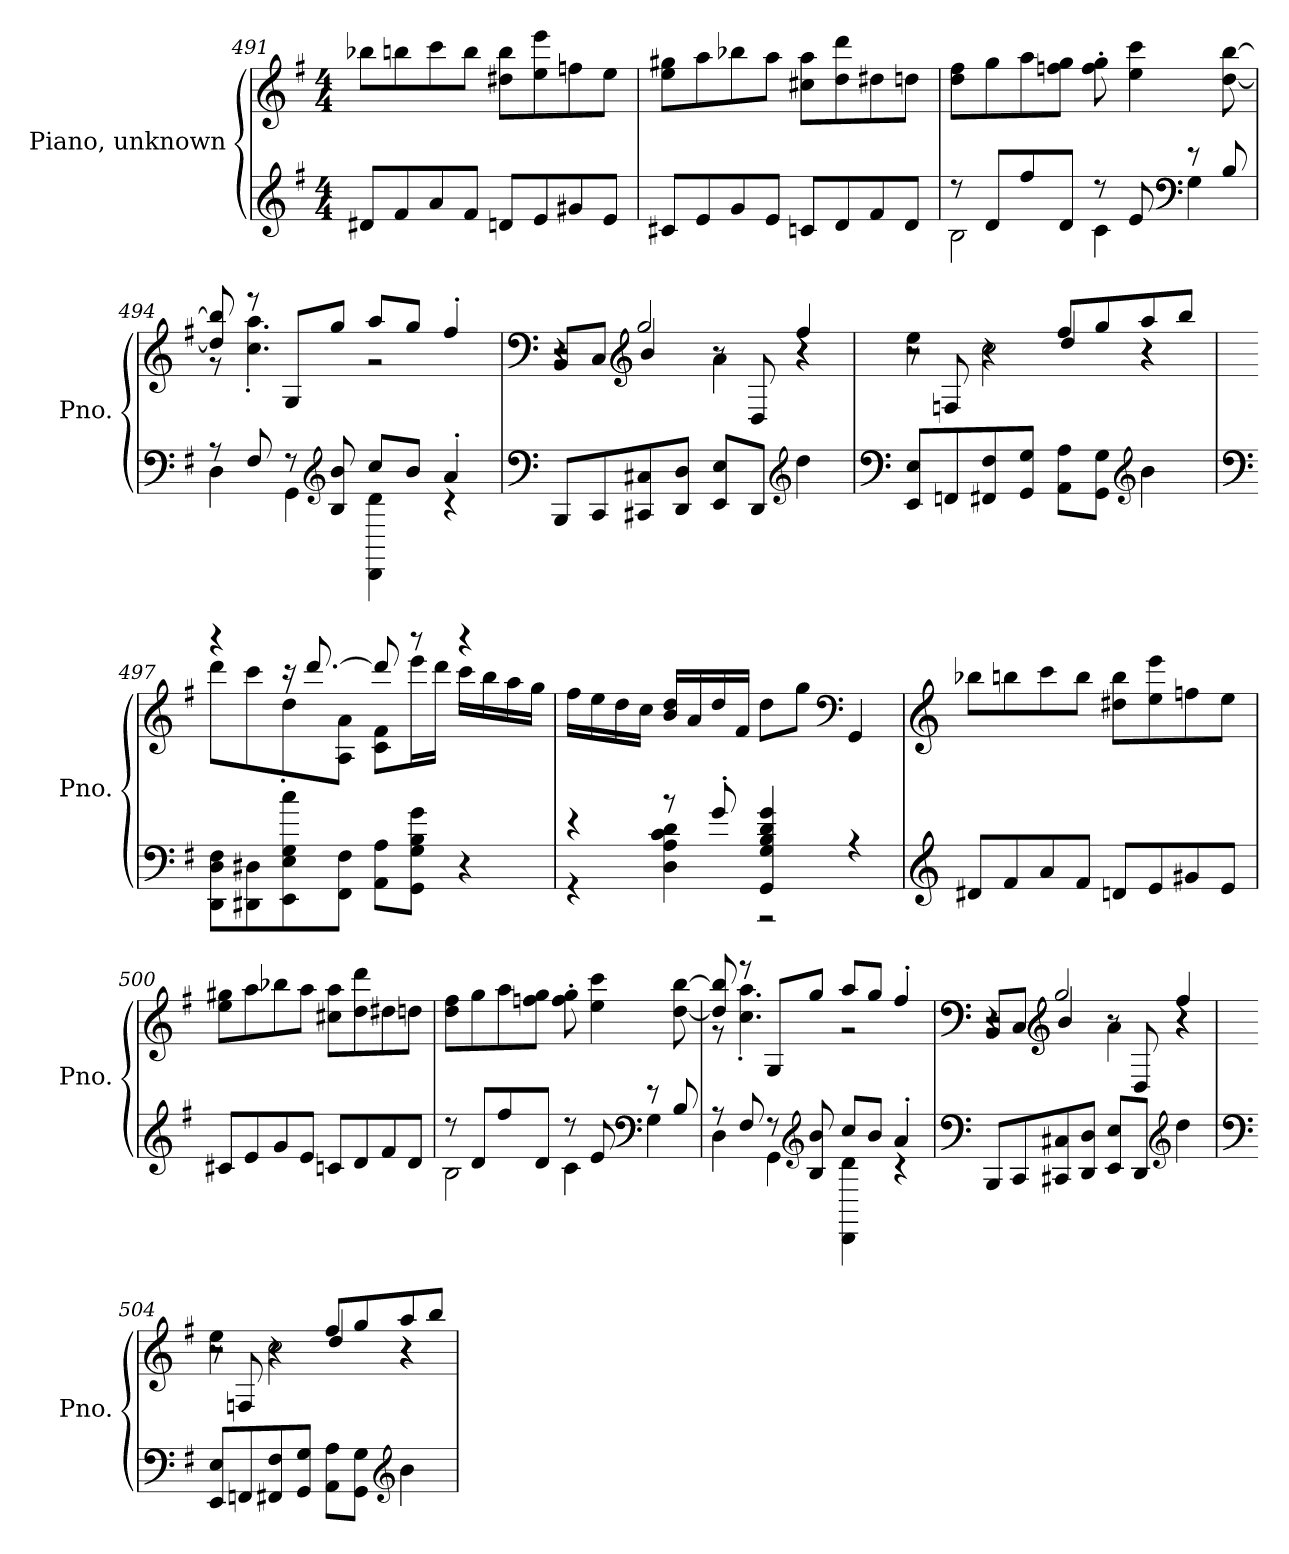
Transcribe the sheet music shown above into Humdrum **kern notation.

**kern	**kern
*part1	*part1
*staff2	*staff1
*I"Piano, unknown	*
*I'Pno.	*
*clefG2	*clefG2
*k[f#]	*k[f#]
*M4/4	*M4/4
=491	=491
8d#X/L	8bb-X\L
8f#/	8bbn\
8a/	8ccc\
8f#/J	8bb\J
8dn/L	8dd#X\ 8bb\L
8e/	8ee\ 8eee\
8g#X/	8ffn\
8e/J	8ee\J
!!LO:LB:g=z
=492	=492
8c#X/L	8ee\ 8gg#X\L
8e/	8aa\
8g/	8bb-X\
8e/J	8aa\J
8cn/L	8cc#X\ 8aa\L
8d/	8dd\ 8ddd\
8f#/	8dd#X\
8d/J	8ddn\J
=493	=493
*^	*
8r	2B\	8dd\ 8ff#\L
8d/L	.	8gg\
8ff#/	.	8aa\
8d/J	.	8ffn\ 8gg\J
8r	4c\	8ff\' 8gg\'
8e/	.	4ee\ 4ccc\
*clefF4	*	*
8r	4G\	.
8B/	.	[8dd\ [8bb\
=494	=494	=494
*	*	*^
8r	4D\	8dd/] 8bb/]	8r
8F#/	.	8r	4.cc\' 4.aa\'
8r	4GG\	8G/L	.
*clefG2	*	*	*
8B/ 8b/	.	8gg/J	.
8cc/L	4DD\ 4d\	8aa/L	2r
8b/J	.	8gg/J	.
4a'/	4r	4ff#'/	.
*v	*v	*	*
*	*v	*v
!!LO:LB:g=z
=495	=495
*clefF4	*clefF4
*	*^
*	*	*^
8BBB/L	4r	2r	8BB/L
8CC/	.	.	8C/J
*	*clefG2	*	*
8CC#X/ 8C#X/	2gg/	.	4b/
8DD/ 8D/J	.	.	.
8EE/ 8E/L	.	4a\	8r
8DD/J	.	.	8D/
*clefG2	*	*	*
4dd\	4r	4r	4ff#/
=496	=496	=496	=496
*clefF4	*	*	*
8EE/ 8E/L	8r	4ee\	2r
8FFn/	8Fn/	.	.
8FF#X/ 8F#/	4r	2cc\	.
8GG/ 8G/J	.	.	.
8AA\ 8A\L	8ff#/L	.	4dd/
8GG\ 8G\J	8gg/	.	.
*clefG2	*	*	*
4b\	8aa/	4r	4r
.	8bb/J	.	.
*	*v	*v	*v
=497	=497
*clefF4	*
*	*^
8DD\ 8D\ 8F#\L	4r	8ddd\L
8DD#X\ 8D#X\	.	8ccc\
8EE\ 8E\ 8G\ 8cc\	16r	8dd'\
.	[8.ddd/	.
8FF#\ 8F#\J	.	8A\ 8a\J
8AA\ 8A\L	8ddd/]	8c\ 8f#\L
8GG\ 8G\ 8B\ 8g\J	8r	16eee\L
.	.	16ddd\JJ
4r	4r	16ccc\LL
.	.	16bb\
.	.	16aa\
.	.	16gg\JJ
*	*v	*v
!!LO:LB:g=z
=498	=498
*^	*
4r	4r	16ff#\LL
.	.	16ee\
.	.	16dd\
.	.	16cc\JJ
8r	4D\ 4A\ 4c\ 4d\	16b/ 16dd/LL
.	.	16a/
8g'/	.	16dd/
.	.	16f#/JJ
4GG/ 4G/ 4B/ 4d/ 4g/	2r	8dd\L
.	.	8gg\J
*	*	*clefF4
4r	.	4GG/
*v	*v	*
=499	=499
*clefG2	*clefG2
8d#X/L	8bb-X\L
8f#/	8bbn\
8a/	8ccc\
8f#/J	8bb\J
8dn/L	8dd#X\ 8bb\L
8e/	8ee\ 8eee\
8g#X/	8ffn\
8e/J	8ee\J
=500	=500
8c#X/L	8ee\ 8gg#X\L
8e/	8aa\
8g/	8bb-X\
8e/J	8aa\J
8cn/L	8cc#X\ 8aa\L
8d/	8dd\ 8ddd\
8f#/	8dd#X\
8d/J	8ddn\J
!!LO:PB:g=z
=501	=501
*^	*
8r	2B\	8dd\ 8ff#\L
8d/L	.	8gg\
8ff#/	.	8aa\
8d/J	.	8ffn\ 8gg\J
8r	4c\	8ff\' 8gg\'
8e/	.	4ee\ 4ccc\
*clefF4	*	*
8r	4G\	.
8B/	.	[8dd\ [8bb\
=502	=502	=502
*	*	*^
8r	4D\	8dd/] 8bb/]	8r
8F#/	.	8r	4.cc\' 4.aa\'
8r	4GG\	8G/L	.
*clefG2	*	*	*
8B/ 8b/	.	8gg/J	.
8cc/L	4DD\ 4d\	8aa/L	2r
8b/J	.	8gg/J	.
4a'/	4r	4ff#'/	.
*v	*v	*	*
*	*v	*v
=503	=503
*clefF4	*clefF4
*	*^
*	*	*^
8BBB/L	4r	2r	8BB/L
8CC/	.	.	8C/J
*	*clefG2	*	*
8CC#X/ 8C#X/	2gg/	.	4b/
8DD/ 8D/J	.	.	.
8EE/ 8E/L	.	4a\	8r
8DD/J	.	.	8D/
*clefG2	*	*	*
4dd\	4r	4r	4ff#/
!!LO:LB:g=z	!!	!!
=504	=504	=504	=504
*clefF4	*	*	*
8EE/ 8E/L	8r	4ee\	2r
8FFn/	8Fn/	.	.
8FF#X/ 8F#/	4r	2cc\	.
8GG/ 8G/J	.	.	.
8AA\ 8A\L	8ff#/L	.	4dd/
8GG\ 8G\J	8gg/	.	.
*clefG2	*	*	*
4b\	8aa/	4r	4r
.	8bb/J	.	.
*	*v	*v	*v
=	=
*-	*-
